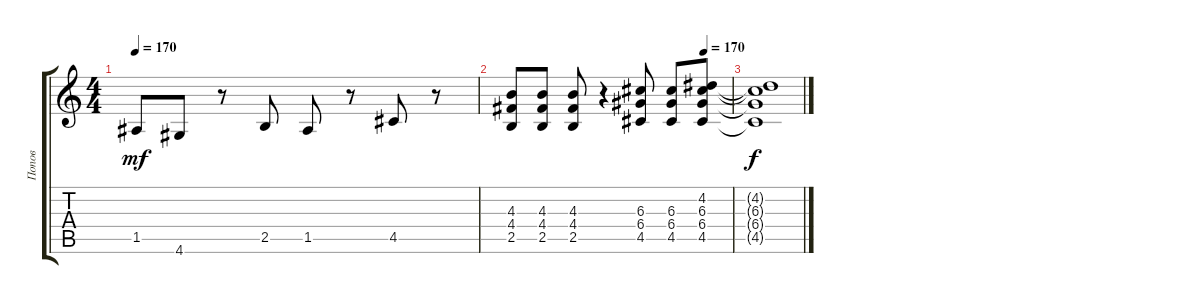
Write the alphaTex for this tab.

\track ("Попов" "Попов") {instrument distortionguitar}
\staff {score tabs}
\tuning (E4 B3 G3 D3 A2 E2) {hide}
\ts (4 4)
\tempo 170
\clef g2
\ks c
1.5.8{dy mf} 4.6.8 r.8 2.5.8 1.5.8 r.8 4.5.8 r.8 |
\tempo (170 0.875)
(4.3 4.4 2.5).8 (4.3 4.4 2.5).8 (4.3 4.4 2.5).8 r.4 (6.3 6.4 4.5).8 (6.3 6.4 4.5).8 (4.2 6.3 6.4 4.5).8 |
(4.2{t} 6.3{t} 6.4{t} 4.5{t}).1{dy f}
